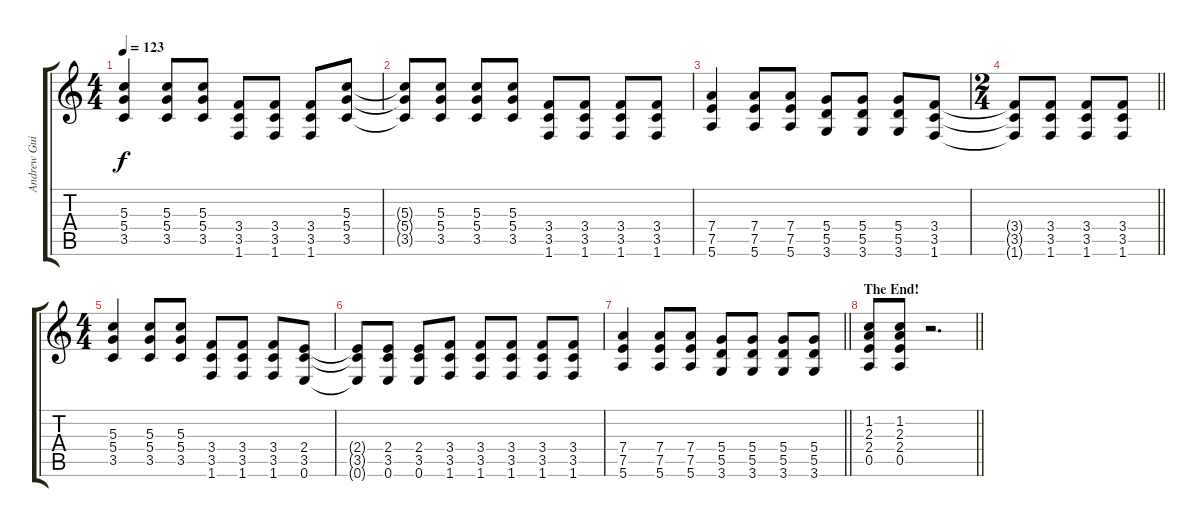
\track ("Andrew Guitar" "Andrew Gui") {instrument distortionguitar}
\staff {score tabs}
\tuning (E4 B3 G3 D3 A2 E2) {hide}
\ts (4 4)
\tempo 123
\clef g2
\ks c
(5.3 5.4 3.5).4{dy f} (5.3 5.4 3.5).8 (5.3 5.4 3.5).8 (3.4 3.5 1.6).8 (3.4 3.5 1.6).8 (3.4 3.5 1.6).8 (5.3 5.4 3.5).8 |
(5.3{t} 5.4{t} 3.5{t}).8 (5.3 5.4 3.5).8 (5.3 5.4 3.5).8 (5.3 5.4 3.5).8 (3.4 3.5 1.6).8 (3.4 3.5 1.6).8 (3.4 3.5 1.6).8 (3.4 3.5 1.6).8 |
(7.4 7.5 5.6).4 (7.4 7.5 5.6).8 (7.4 7.5 5.6).8 (5.4 5.5 3.6).8 (5.4 5.5 3.6).8 (5.4 5.5 3.6).8 (3.4 3.5 1.6).8 |
\ts (2 4)
\barLineRight lightlight
(3.4{t} 3.5{t} 1.6{t}).8 (3.4 3.5 1.6).8 (3.4 3.5 1.6).8 (3.4 3.5 1.6).8 |
\ts (4 4)
(5.3 5.4 3.5).4 (5.3 5.4 3.5).8 (5.3 5.4 3.5).8 (3.4 3.5 1.6).8 (3.4 3.5 1.6).8 (3.4 3.5 1.6).8 (2.4 3.5 0.6).8 |
(2.4{t} 3.5{t} 0.6{t}).8 (2.4 3.5 0.6).8 (2.4 3.5 0.6).8 (3.4 3.5 1.6).8 (3.4 3.5 1.6).8 (3.4 3.5 1.6).8 (3.4 3.5 1.6).8 (3.4 3.5 1.6).8 |
\barLineRight lightlight
(7.4 7.5 5.6).4 (7.4 7.5 5.6).8 (7.4 7.5 5.6).8 (5.4 5.5 3.6).8 (5.4 5.5 3.6).8 (5.4 5.5 3.6).8 (5.4 5.5 3.6).8 |
\section ("" "The End!")
\barLineRight lightlight
(1.2 2.3 2.4 0.5).8 (1.2 2.3 2.4 0.5).8 r.2{d}
